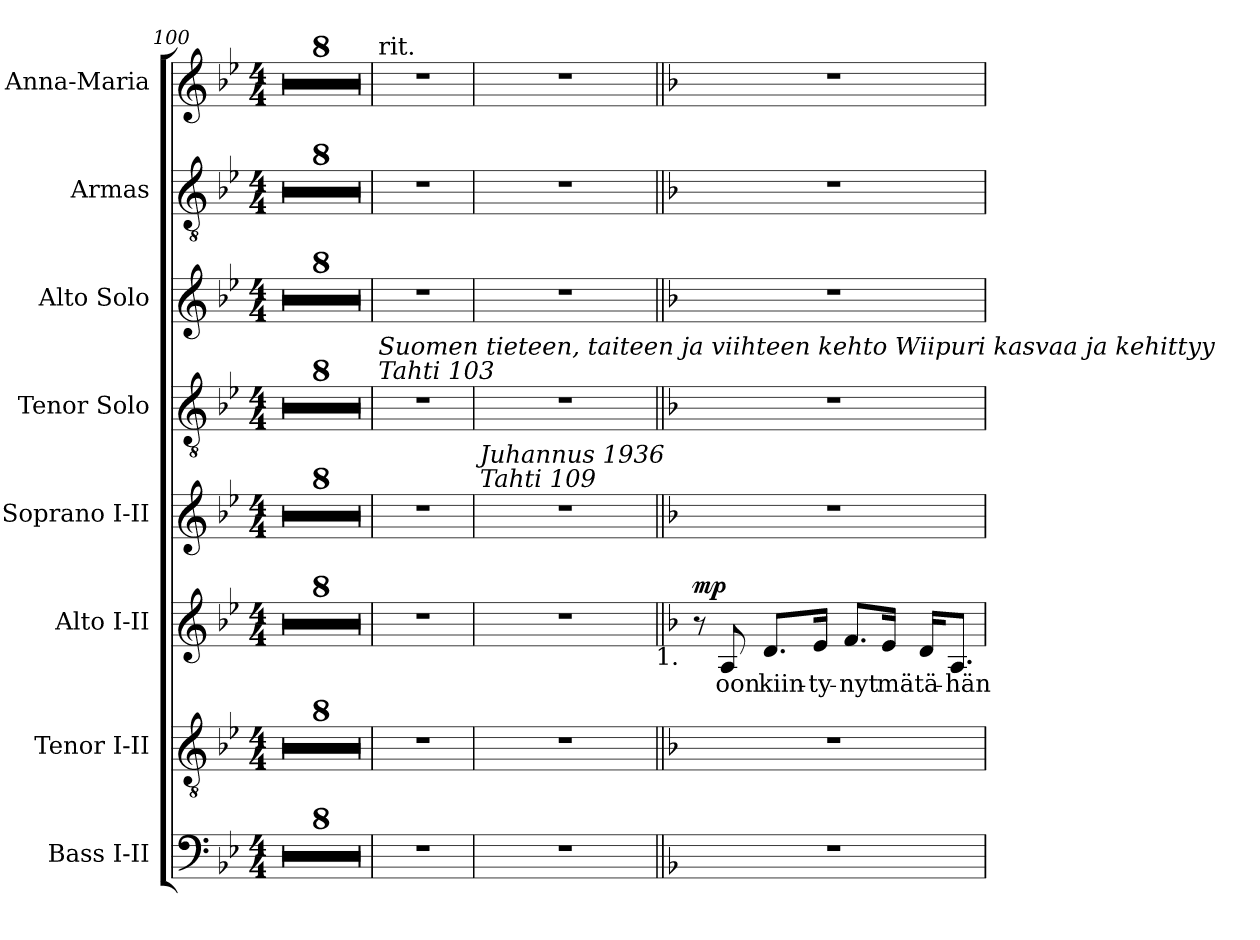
**kern	**kern	**kern	**text	**dynam	**kern	**kern	**kern	**kern	**kern
*part8	*part7	*part6	*part6	*part6	*part5	*part4	*part3	*part2	*part1
*staff8	*staff7	*staff6	*staff6	*staff6	*staff5	*staff4	*staff3	*staff2	*staff1
*I"Bass I-II	*I"Tenor I-II	*I"Alto I-II	*	*	*I"Soprano I-II	*I"Tenor Solo	*I"Alto Solo	*I"Armas	*I"Anna-Maria
*I'B.	*I'T.	*I'A.	*	*	*I'S.	*I'T. Solo	*I'A. Solo	*I'Armas	*I'A-M
*clefF4	*clefGv2	*clefG2	*	*	*clefG2	*clefGv2	*clefG2	*clefGv2	*clefG2
*	*ITrd7c12	*	*	*	*	*ITrd7c12	*	*ITrd7c12	*
*k[b-e-]	*k[b-e-]	*k[b-e-]	*	*	*k[b-e-]	*k[b-e-]	*k[b-e-]	*k[b-e-]	*k[b-e-]
*B-:	*B-:	*B-:	*	*	*B-:	*B-:	*B-:	*B-:	*B-:
*M4/4	*M4/4	*M4/4	*	*	*M4/4	*M4/4	*M4/4	*M4/4	*M4/4
=100	=100	=100	=100	=100	=100	=100	=100	=100	=100
1r	1r	1r	.	.	1r	1r	1r	1r	1r
=101	=101	=101	=101	=101	=101	=101	=101	=101	=101
1r	1r	1r	.	.	1r	1r	1r	1r	1r
=102	=102	=102	=102	=102	=102	=102	=102	=102	=102
1r	1r	1r	.	.	1r	1r	1r	1r	1r
=103	=103	=103	=103	=103	=103	=103	=103	=103	=103
1r	1r	1r	.	.	1r	1r	1r	1r	1r
=104	=104	=104	=104	=104	=104	=104	=104	=104	=104
1r	1r	1r	.	.	1r	1r	1r	1r	1r
=105	=105	=105	=105	=105	=105	=105	=105	=105	=105
1r	1r	1r	.	.	1r	1r	1r	1r	1r
=106	=106	=106	=106	=106	=106	=106	=106	=106	=106
1r	1r	1r	.	.	1r	1r	1r	1r	1r
=107	=107	=107	=107	=107	=107	=107	=107	=107	=107
1r	1r	1r	.	.	1r	1r	1r	1r	1r
=108	=108	=108	=108	=108	=108	=108	=108	=108	=108
!	!	!	!	!	!	!	!	!	!LO:TX:t=rit.
!	!	!	!	!	!	!LO:TX:a:i:t=Tahti 103	!	!	!
!	!	!	!	!	!	!LO:TX:i:t=Suomen tieteen, taiteen ja viihteen kehto Wiipuri kasvaa ja kehittyy	!	!	!
1r	1r	1r	.	.	1r	1r	1r	1r	1r
=109	=109	=109	=109	=109	=109	=109	=109	=109	=109
!	!	!	!	!	!LO:TX:a:i:t=Tahti 109	!	!	!	!
!	!	!	!	!	!LO:TX:i:t=Juhannus 1936	!	!	!	!
*	*	*^	*	*	*	*	*	*	*
1r	1r	1r	2ryy	.	.	1r	1r	1r	1r	1r
.	.	.	4ryy	.	.	.	.	.	.	.
.	.	.	8ryy	.	.	.	.	.	.	.
.	.	.	16ryy	.	.	.	.	.	.	.
.	.	.	32ryy	.	.	.	.	.	.	.
.	.	.	64ryy	.	.	.	.	.	.	.
.	.	.	128...ryy	.	.	.	.	.	.	.
!	!	!	!LO:TX:b:t=1.	!	!	!	!	!	!	!
.	.	.	1024ryy	.	.	.	.	.	.	.
*	*	*v	*v	*	*	*	*	*	*	*
!!LO:LB:g=z
=110||	=110||	=110||	=110||	=110||	=110||	=110||	=110||	=110||	=110||
*k[b-]	*k[b-]	*k[b-]	*	*	*k[b-]	*k[b-]	*k[b-]	*k[b-]	*k[b-]
*F:	*F:	*F:	*	*	*F:	*F:	*F:	*F:	*F:
*	*	*	*	*	*	*	*	*	*MM88
1r	1r	8r	.	mp	1r	1r	1r	1r	1r
!	!	!	!LO:LY:b:color=#000000	!	!	!	!	!	!
.	.	8Ai/	oon	.	.	.	.	.	.
!	!	!	!LO:LY:b:color=#000000	!	!	!	!	!	!
.	.	8.di/L	kiin-	.	.	.	.	.	.
!	!	!	!LO:LY:b:color=#000000	!	!	!	!	!	!
.	.	16ei/Jk	-ty-	.	.	.	.	.	.
!	!	!	!LO:LY:b:color=#000000	!	!	!	!	!	!
.	.	8.fi/L	-nyt	.	.	.	.	.	.
!	!	!	!LO:LY:b:color=#000000	!	!	!	!	!	!
.	.	16ei/Jk	mä	.	.	.	.	.	.
!	!	!	!LO:LY:b:color=#000000	!	!	!	!	!	!
.	.	16di/KL	tä-	.	.	.	.	.	.
!	!	!	!LO:LY:b:color=#000000	!	!	!	!	!	!
.	.	8.Ai/J	-hän	.	.	.	.	.	.
=	=	=	=	=	=	=	=	=	=
*-	*-	*-	*-	*-	*-	*-	*-	*-	*-
